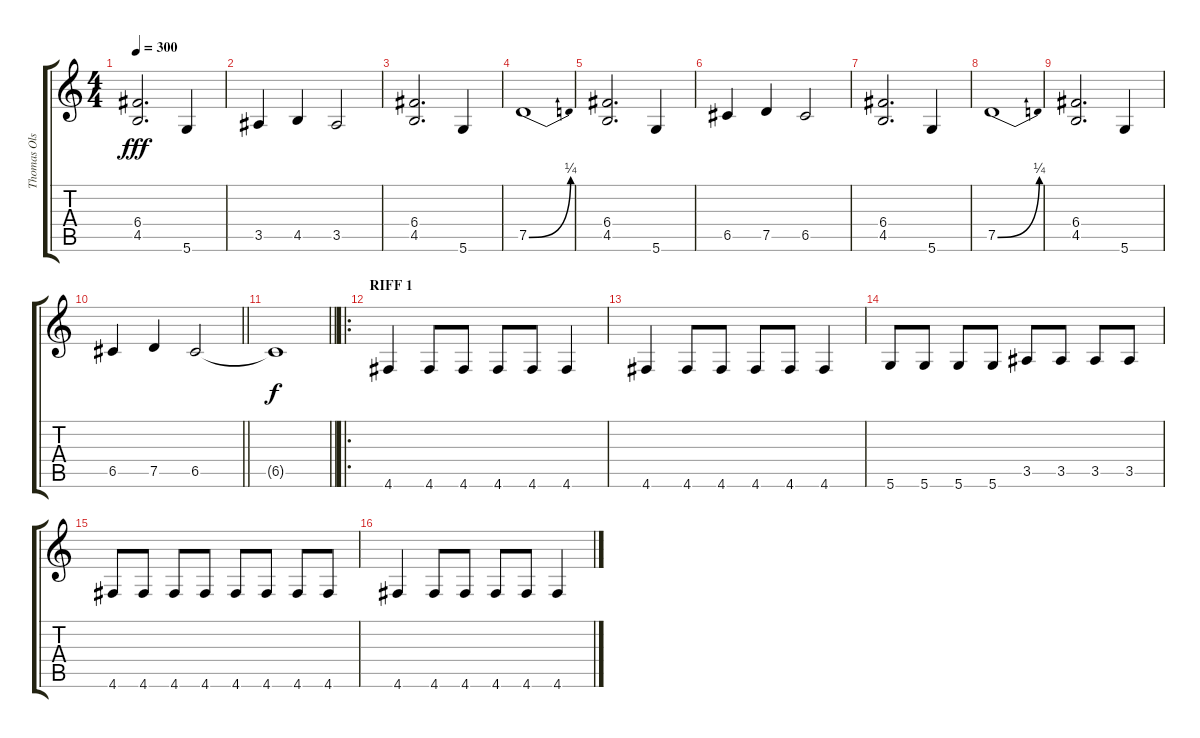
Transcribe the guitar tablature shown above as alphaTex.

\track ("Thomas Olsson" "Thomas Ols") {instrument overdrivenguitar}
\staff {score tabs}
\tuning (D4 A3 F3 C3 G2 D2) {hide}
\ts (4 4)
\tempo 300
\clef g2
\ks c
(6.4 4.5).2{d dy fff} 5.6.4 |
3.5.4 4.5.4 3.5.2 |
(6.4 4.5).2{d} 5.6.4 |
7.5{be (bend 0 0 60 1)}.1 |
(6.4 4.5).2{d} 5.6.4 |
6.5.4 7.5.4 6.5.2 |
(6.4 4.5).2{d} 5.6.4 |
7.5{be (bend 0 0 60 1)}.1 |
(6.4 4.5).2{d} 5.6.4 |
\barLineRight lightlight
6.5.4 7.5.4 6.5.2 |
\barLineRight lightlight
6.5{t}.1{dy f} |
\ro
\section ("" "RIFF 1")
4.6.4 4.6.8 4.6.8 4.6.8 4.6.8 4.6.4{beam Up} |
4.6.4 4.6.8 4.6.8 4.6.8 4.6.8 4.6.4 |
5.6.8 5.6.8 5.6.8 5.6.8 3.5.8 3.5.8 3.5.8 3.5.8 |
4.6.8 4.6.8 4.6.8 4.6.8 4.6.8 4.6.8 4.6.8 4.6.8 |
4.6.4 4.6.8 4.6.8 4.6.8 4.6.8 4.6.4{beam Up}
